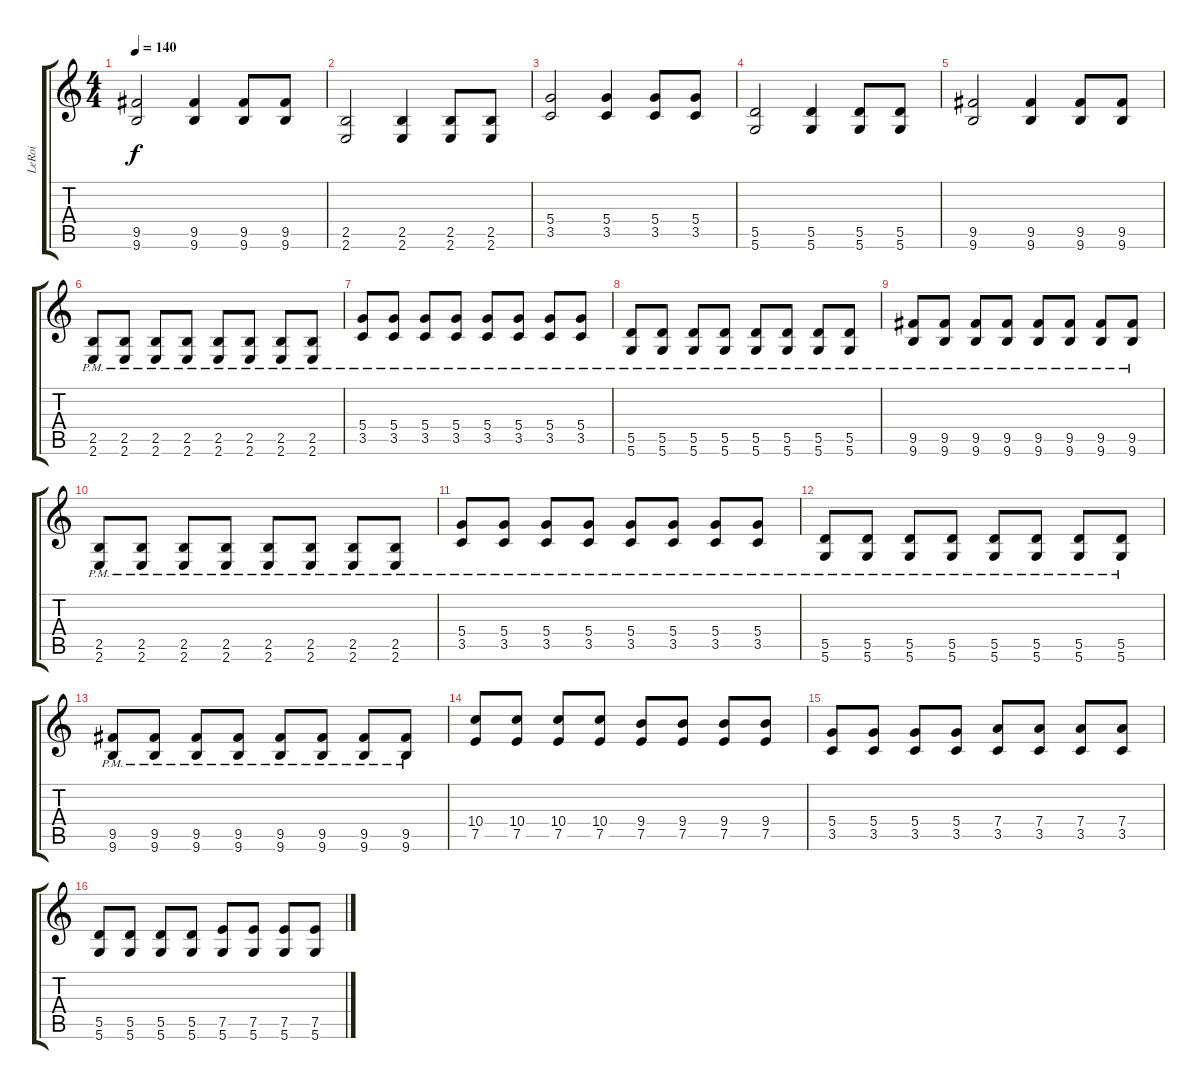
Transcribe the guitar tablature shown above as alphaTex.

\track ("LeRoi" "LeRoi") {instrument distortionguitar}
\staff {score tabs}
\tuning (E4 B3 G3 D3 A2 D2) {hide}
\ts (4 4)
\tempo 140
\clef g2
\ks c
(9.5 9.6).2{dy f} (9.5 9.6).4 (9.5 9.6).8 (9.5 9.6).8 |
(2.5 2.6).2 (2.5 2.6).4 (2.5 2.6).8 (2.5 2.6).8 |
(5.4 3.5).2 (5.4 3.5).4 (5.4 3.5).8 (5.4 3.5).8 |
(5.5 5.6).2 (5.5 5.6).4 (5.5 5.6).8 (5.5 5.6).8 |
(9.5 9.6).2 (9.5 9.6).4 (9.5 9.6).8 (9.5 9.6).8 |
(2.5{pm} 2.6{pm}).8 (2.5{pm} 2.6{pm}).8 (2.5{pm} 2.6{pm}).8 (2.5{pm} 2.6{pm}).8 (2.5{pm} 2.6{pm}).8 (2.5{pm} 2.6{pm}).8 (2.5{pm} 2.6{pm}).8 (2.5{pm} 2.6{pm}).8 |
(5.4{pm} 3.5{pm}).8 (5.4{pm} 3.5{pm}).8 (5.4{pm} 3.5{pm}).8 (5.4{pm} 3.5{pm}).8 (5.4{pm} 3.5{pm}).8 (5.4{pm} 3.5{pm}).8 (5.4{pm} 3.5{pm}).8 (5.4{pm} 3.5{pm}).8 |
(5.5{pm} 5.6{pm}).8 (5.5{pm} 5.6{pm}).8 (5.5{pm} 5.6{pm}).8 (5.5{pm} 5.6{pm}).8 (5.5{pm} 5.6{pm}).8 (5.5{pm} 5.6{pm}).8 (5.5{pm} 5.6{pm}).8 (5.5{pm} 5.6{pm}).8 |
(9.5{pm} 9.6{pm}).8 (9.5{pm} 9.6{pm}).8 (9.5{pm} 9.6{pm}).8 (9.5{pm} 9.6{pm}).8 (9.5{pm} 9.6{pm}).8 (9.5{pm} 9.6{pm}).8 (9.5{pm} 9.6{pm}).8 (9.5{pm} 9.6{pm}).8 |
(2.5{pm} 2.6{pm}).8 (2.5{pm} 2.6{pm}).8 (2.5{pm} 2.6{pm}).8 (2.5{pm} 2.6{pm}).8 (2.5{pm} 2.6{pm}).8 (2.5{pm} 2.6{pm}).8 (2.5{pm} 2.6{pm}).8 (2.5{pm} 2.6{pm}).8 |
(5.4{pm} 3.5{pm}).8 (5.4{pm} 3.5{pm}).8 (5.4{pm} 3.5{pm}).8 (5.4{pm} 3.5{pm}).8 (5.4{pm} 3.5{pm}).8 (5.4{pm} 3.5{pm}).8 (5.4{pm} 3.5{pm}).8 (5.4{pm} 3.5{pm}).8 |
(5.5{pm} 5.6{pm}).8 (5.5{pm} 5.6{pm}).8 (5.5{pm} 5.6{pm}).8 (5.5{pm} 5.6{pm}).8 (5.5{pm} 5.6{pm}).8 (5.5{pm} 5.6{pm}).8 (5.5{pm} 5.6{pm}).8 (5.5{pm} 5.6{pm}).8 |
(9.5{pm} 9.6{pm}).8 (9.5{pm} 9.6{pm}).8 (9.5{pm} 9.6{pm}).8 (9.5{pm} 9.6{pm}).8 (9.5{pm} 9.6{pm}).8 (9.5{pm} 9.6{pm}).8 (9.5{pm} 9.6{pm}).8 (9.5{pm} 9.6{pm}).8 |
(10.4 7.5).8 (10.4 7.5).8 (10.4 7.5).8 (10.4 7.5).8 (9.4 7.5).8 (9.4 7.5).8 (9.4 7.5).8 (9.4 7.5).8 |
(5.4 3.5).8 (5.4 3.5).8 (5.4 3.5).8 (5.4 3.5).8 (7.4 3.5).8 (7.4 3.5).8 (7.4 3.5).8 (7.4 3.5).8 |
(5.5 5.6).8 (5.5 5.6).8 (5.5 5.6).8 (5.5 5.6).8 (7.5 5.6).8 (7.5 5.6).8 (7.5 5.6).8 (7.5 5.6).8
